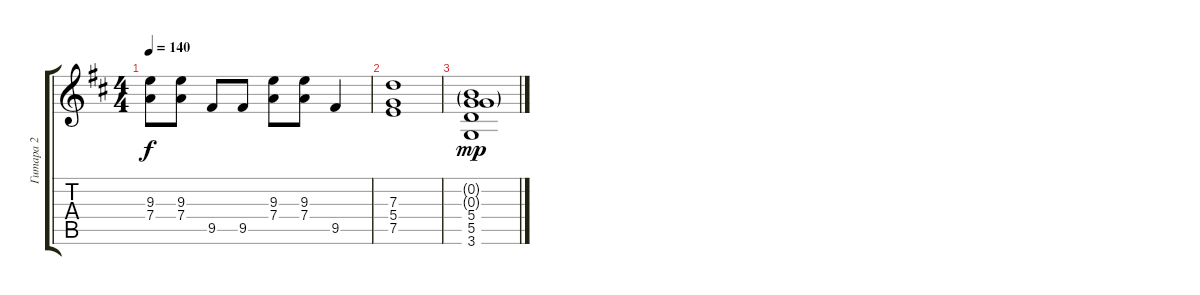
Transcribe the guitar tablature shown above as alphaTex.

\track ("Гитара 2" "Гитара 2") {instrument distortionguitar}
\staff {score tabs}
\tuning (E4 B3 G3 D3 A2 E2) {hide}
\ts (4 4)
\tempo 140
\clef g2
\ks bminor
(9.3 7.4).8{dy f} (9.3 7.4).8 9.5.8 9.5.8 (9.3 7.4).8 (9.3 7.4).8 9.5.4 |
(7.3 5.4 7.5).1 |
(0.2{g} 0.3{g} 5.4 5.5 3.6).1{dy mp}
